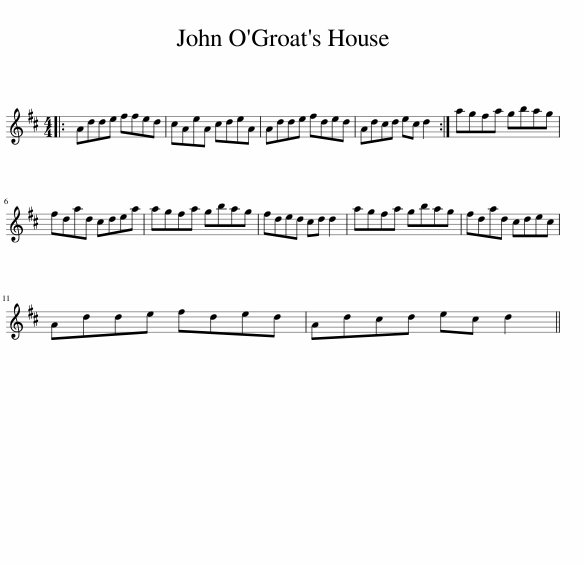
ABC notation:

X:1
L:1/8
M:4/4
I:linebreak $
K:D
V:1 treble
V:1
|: Adde ffed | cAeA cdeA | Adde fded | Adcd ec d2 :| agfa gbag |$ %5
 fdad cdea | agfa gbag | fded cd d2 | agfa gbag | fdad cdec |$ %10
 Adde fded | Adcd ec d2 || %12
